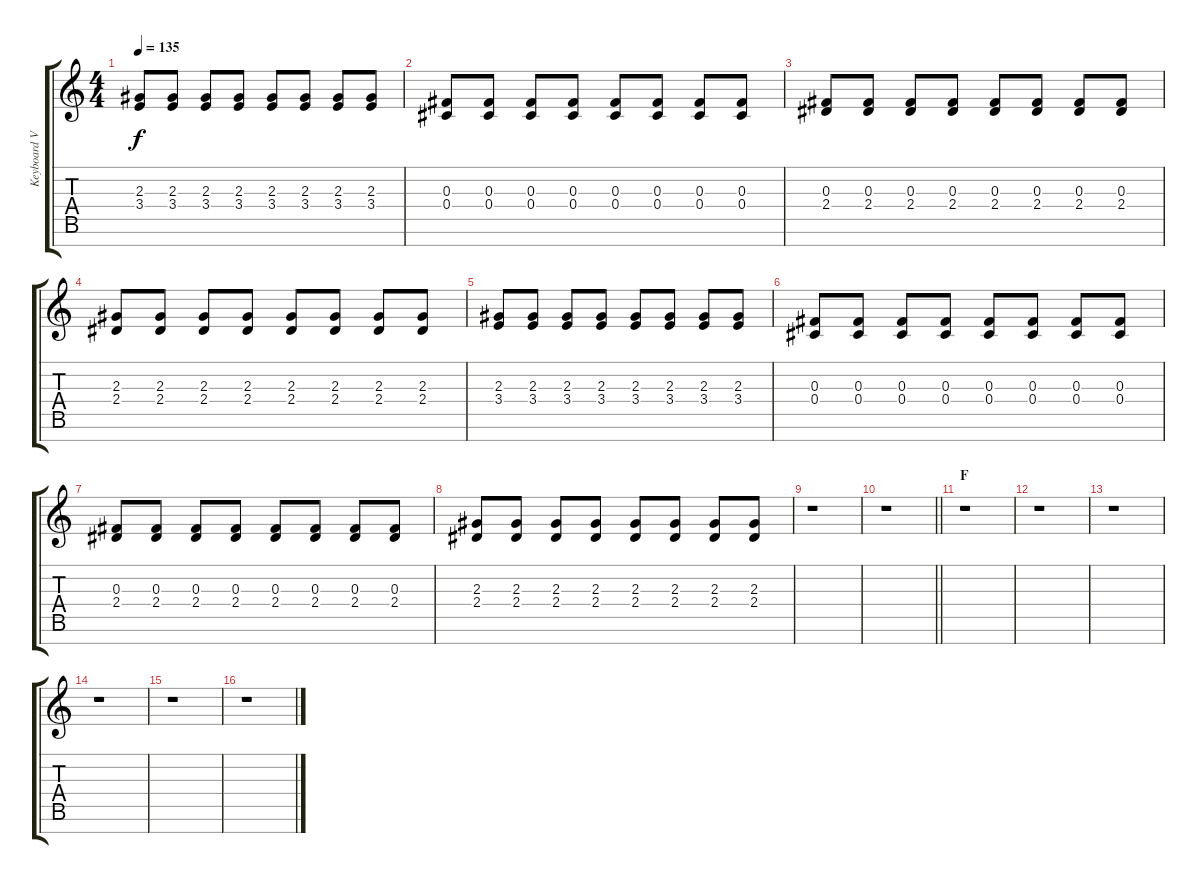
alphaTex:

\track ("Keyboard V" "Keyboard V") {instrument lead1square}
\staff {score tabs}
\tuning (Eb5 Bb4 Gb4 Db4 Ab3 Eb3 Bb2) {hide}
\ts (4 4)
\tempo 135
\clef g2
\ks c
(2.3 3.4).8{dy f} (2.3 3.4).8 (2.3 3.4).8 (2.3 3.4).8 (2.3 3.4).8 (2.3 3.4).8 (2.3 3.4).8 (2.3 3.4).8 |
(0.3 0.4).8 (0.3 0.4).8 (0.3 0.4).8 (0.3 0.4).8 (0.3 0.4).8 (0.3 0.4).8 (0.3 0.4).8 (0.3 0.4).8 |
(0.3 2.4).8 (0.3 2.4).8 (0.3 2.4).8 (0.3 2.4).8 (0.3 2.4).8 (0.3 2.4).8 (0.3 2.4).8 (0.3 2.4).8 |
(2.3 2.4).8 (2.3 2.4).8 (2.3 2.4).8 (2.3 2.4).8 (2.3 2.4).8 (2.3 2.4).8 (2.3 2.4).8 (2.3 2.4).8 |
(2.3 3.4).8 (2.3 3.4).8 (2.3 3.4).8 (2.3 3.4).8 (2.3 3.4).8 (2.3 3.4).8 (2.3 3.4).8 (2.3 3.4).8 |
(0.3 0.4).8 (0.3 0.4).8 (0.3 0.4).8 (0.3 0.4).8 (0.3 0.4).8 (0.3 0.4).8 (0.3 0.4).8 (0.3 0.4).8 |
(0.3 2.4).8 (0.3 2.4).8 (0.3 2.4).8 (0.3 2.4).8 (0.3 2.4).8 (0.3 2.4).8 (0.3 2.4).8 (0.3 2.4).8 |
(2.3 2.4).8 (2.3 2.4).8 (2.3 2.4).8 (2.3 2.4).8 (2.3 2.4).8 (2.3 2.4).8 (2.3 2.4).8 (2.3 2.4).8 |
r.1 |
\barLineRight lightlight
r.1 |
\section ("" "F")
r.1 |
r.1 |
r.1 |
r.1 |
r.1 |
r.1
